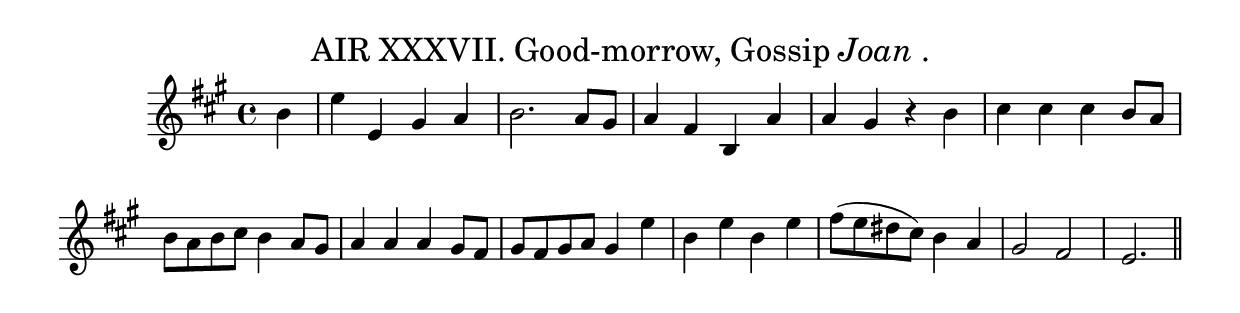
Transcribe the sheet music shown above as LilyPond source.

\version "2.10.25" 
\include "english.ly"

\header
  {title = \markup \smaller \normal-text
    {AIR XXXVII. Good-morrow, Gossip \italic {Joan}.}
  }

\score
  {
  \new Staff
  \relative c''
    {
    \key a \major
    \time 4/4
    \clef treble \partial 4
    b4 | e4 e, gs a | b2. a8 gs | a4 fs b, a' | a4 gs r b |
    cs4 cs cs b8 a | b8 a b cs b4 a8 gs | a4 a a gs8 fs |
    gs8 fs gs a gs4 e' | b4 e b e | fs8( e ds cs) b4 a |
    gs2 fs | e2. \bar "||"   % fit music to lyrics?
    }
  \layout
    { \context
      { \Score
        \remove Bar_number_engraver
       }
    }
  \midi
    { \context
       { \Score tempoWholesPerMinute = #(ly:make-moment 210 4) } 
    }
  } 
